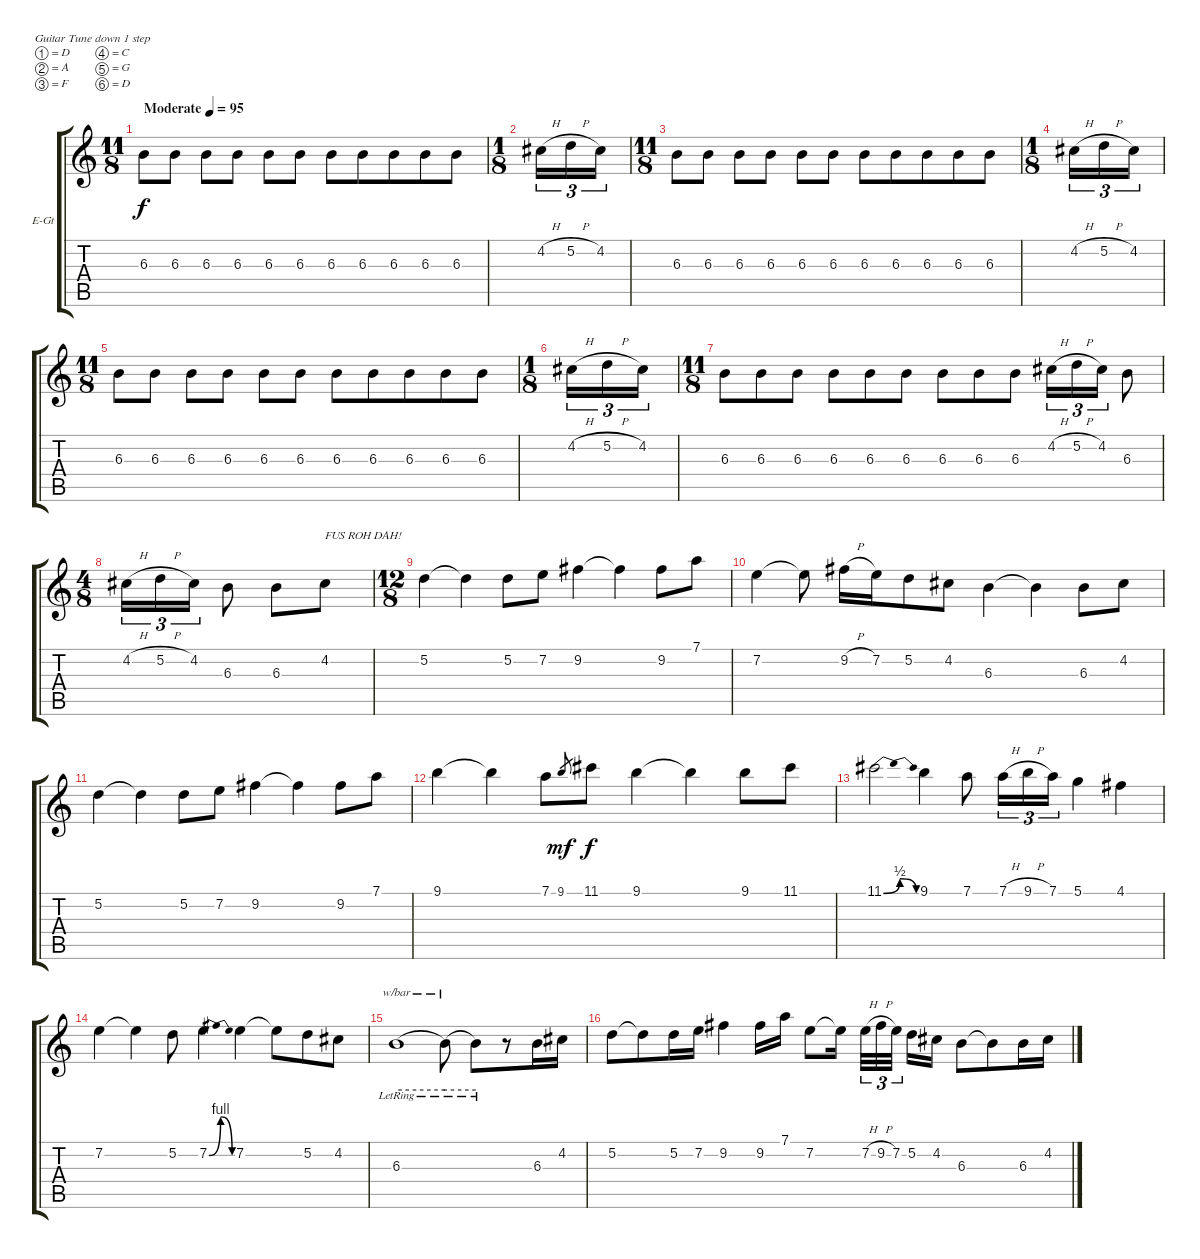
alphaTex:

\bracketExtendMode groupsimilarinstruments
\firstSystemTrackNameOrientation horizontal
\otherSystemsTrackNameOrientation horizontal
\track ("Lead " "E-Gt") {instrument distortionguitar}
\staff {score tabs}
\tuning (D4 A3 F3 C3 G2 D2)
\ts (11 8)
\beaming (8 2 2 2 5)
\tempo (95 "Moderate")
\clef g2
\ks c
6.3.8{dy f instrument distortionguitar} 6.3.8 6.3.8 6.3.8 6.3.8 6.3.8 6.3.8 6.3.8 6.3.8 6.3.8 6.3.8 |
\ts (1 8)
\beaming (8 2 2 2 2)
4.2{h}.16{tu (3 2)} 5.2{h}.16{tu (3 2)} 4.2.16{tu (3 2)} |
\ts (11 8)
\beaming (8 2 2 2 5)
6.3.8 6.3.8 6.3.8 6.3.8 6.3.8 6.3.8 6.3.8 6.3.8 6.3.8 6.3.8 6.3.8 |
\ts (1 8)
\beaming (8 2 2 2 2)
4.2{h}.16{tu (3 2)} 5.2{h}.16{tu (3 2)} 4.2.16{tu (3 2)} |
\ts (11 8)
\beaming (8 2 2 2 5)
6.3.8 6.3.8 6.3.8 6.3.8 6.3.8 6.3.8 6.3.8 6.3.8 6.3.8 6.3.8 6.3.8 |
\ts (1 8)
\beaming (8 2 2 2 2)
4.2{h}.16{tu (3 2)} 5.2{h}.16{tu (3 2)} 4.2.16{tu (3 2)} |
\ts (11 8)
\beaming (8 3 3 3 2)
6.3.8 6.3.8 6.3.8 6.3.8 6.3.8 6.3.8 6.3.8 6.3.8 6.3.8 4.2{h}.16{tu (3 2)} 5.2{h}.16{tu (3 2)} 4.2.16{tu (3 2)} 6.3.8 |
\ts (4 8)
\beaming (8 2 2)
4.2{h}.16{tu (3 2)} 5.2{h}.16{tu (3 2)} 4.2.16{tu (3 2)} 6.3.8 6.3.8 4.2.8{txt "FUS ROH DAH!"} |
\ts (12 8)
\beaming (8 3 3 3 3)
5.2.4 5.2{t}.4 5.2.8 7.2.8 9.2.4 9.2{t}.4 9.2.8 7.1.8 |
7.2.4 7.2{t}.8 9.2{h}.16 7.2.16 5.2.8 4.2.8 6.3.4 6.3{t}.4 6.3.8 4.2.8 |
5.2.4 5.2{t}.4 5.2.8 7.2.8 9.2.4 9.2{t}.4 9.2.8 7.1.8 |
9.1.4 9.1{t}.4 7.1.8 9.1.8{gr dy mf} 11.1.8{dy f} 9.1.4 9.1{t}.4 9.1.8 11.1.8 |
11.1{be (bendrelease 0 0 30 2 30 2 60 0)}.2 9.1.4 7.1.8 7.1{h}.16{tu (3 2)} 9.1{h}.16{tu (3 2)} 7.1.16{tu (3 2)} 5.1.4 4.1.4 |
7.2.4 7.2{t}.4 5.2.8 7.2{be (bendrelease 0 0 30 4 30 4 60 0)}.4 7.2.4 7.2{t}.8 5.2.8 4.2.8 |
6.3{lr}.1{tbe (hold default 0 0 60 0)} 6.3{lr t}.8{tbe (hold default 0 0 60 0)} 6.3{lr t}.8 r.8 6.3.16 4.2.16 |
5.2.8 5.2{t}.8 5.2.16 7.2.16 9.2.4 9.2.16 7.1.16 7.2.8 7.2{t}.16 7.2{h}.32{tu (3 2)} 9.2{h}.32{tu (3 2)} 7.2.32{tu (3 2)} 5.2.16 4.2.16 6.3.8 6.3{t}.8 6.3.16 4.2.16
